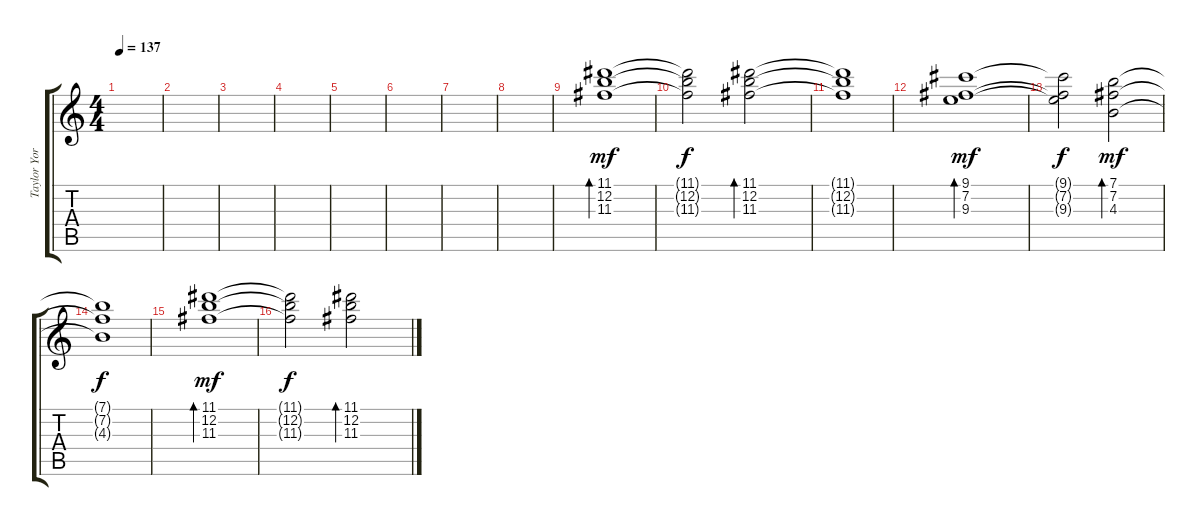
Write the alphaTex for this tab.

\track ("Taylor York" "Taylor Yor") {instrument electricguitarjazz}
\staff {score tabs}
\tuning (E4 B3 G3 D3 A2 E2) {hide}
\ts (4 4)
\tempo 137
\clef g2
\ks c
|
|
|
|
|
|
|
|
(11.1 12.2 11.3).1{bd 480 dy mf} |
(11.1{t} 12.2{t} 11.3{t}).2{dy f} (11.1 12.2 11.3).2{bd 480} |
(11.1{t} 12.2{t} 11.3{t}).1 |
(9.1 7.2 9.3).1{bd 480 dy mf} |
(9.1{t} 7.2{t} 9.3{t}).2{dy f} (7.1 7.2 4.3).2{bd 480 dy mf} |
(7.1{t} 7.2{t} 4.3{t}).1{dy f} |
(11.1 12.2 11.3).1{bd 480 dy mf} |
(11.1{t} 12.2{t} 11.3{t}).2{dy f} (11.1 12.2 11.3).2{bd 480}
